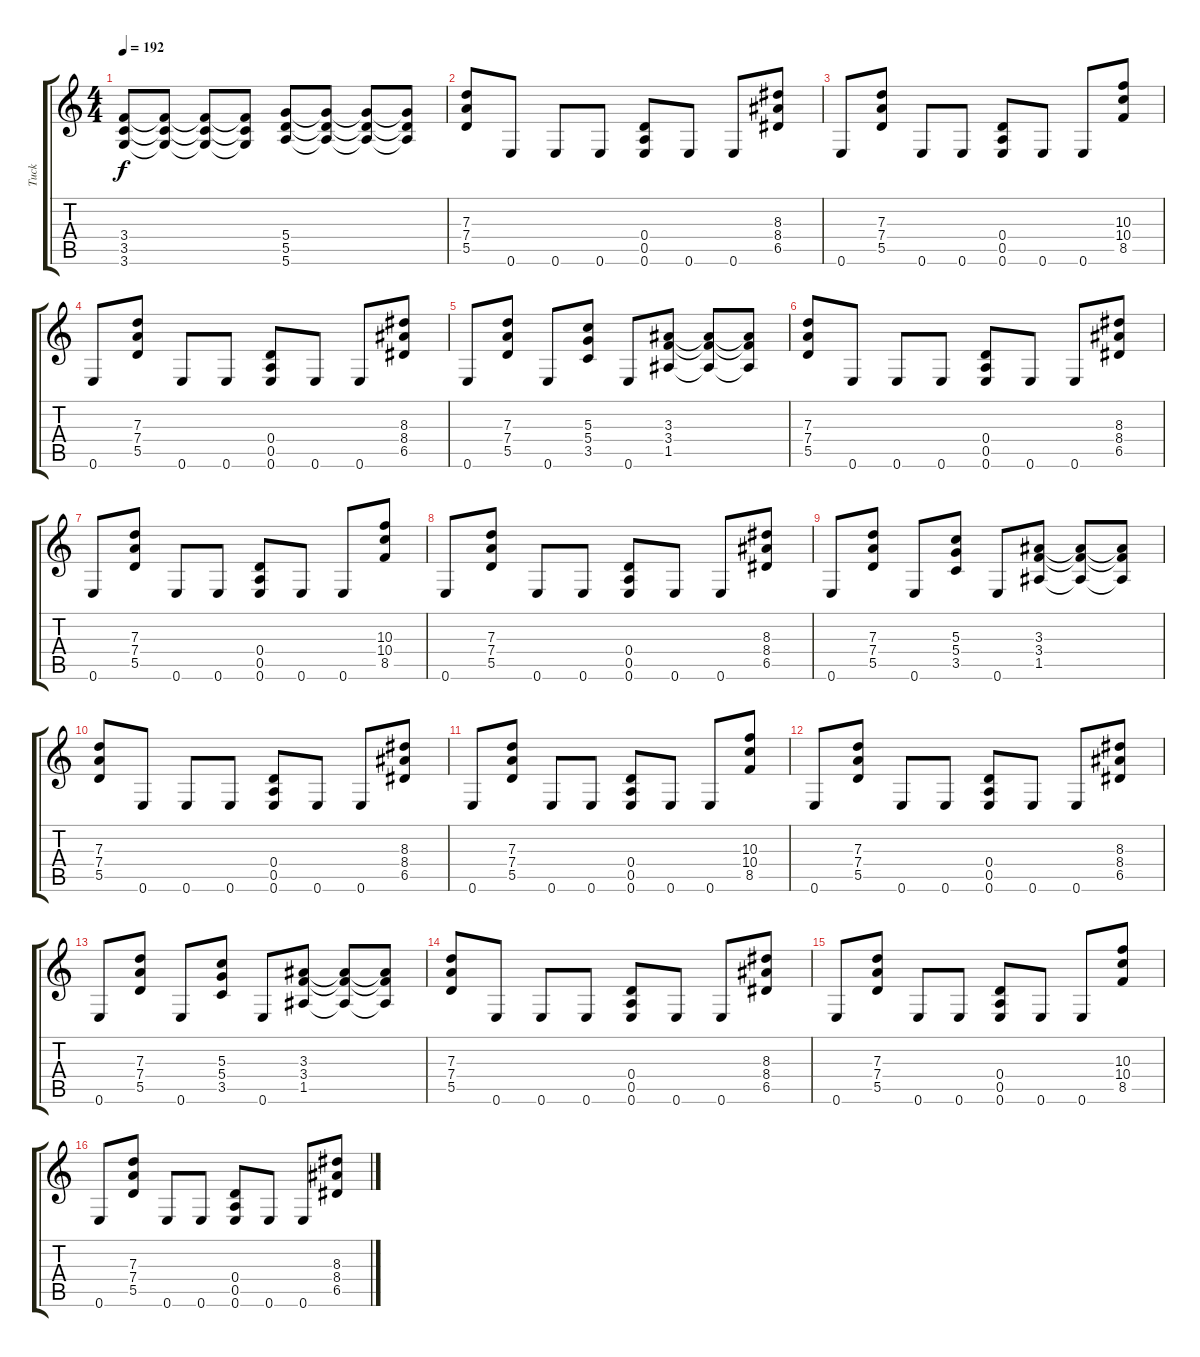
\track ("Tuck" "Tuck") {instrument distortionguitar}
\staff {score tabs}
\tuning (E4 B3 G3 D3 A2 E2) {hide}
\ts (4 4)
\tempo 192
\clef g2
\ks c
(3.4{t} 3.5{t} 3.6{t}).8{dy f} (3.4{t} 3.5{t} 3.6{t}).8 (3.4{t} 3.5{t} 3.6{t}).8 (3.4{t} 3.5{t} 3.6{t}).8 (5.4 5.5 5.6).8 (5.4{t} 5.5{t} 5.6{t}).8 (5.4{t} 5.5{t} 5.6{t}).8 (5.4{t} 5.5{t} 5.6{t}).8 |
(7.3 7.4 5.5).8 0.6.8 0.6.8 0.6.8 (0.4 0.5 0.6).8 0.6.8 0.6.8 (8.3 8.4 6.5).8 |
0.6.8 (7.3 7.4 5.5).8 0.6.8 0.6.8 (0.4 0.5 0.6).8 0.6.8 0.6.8 (10.3 10.4 8.5).8 |
0.6.8 (7.3 7.4 5.5).8 0.6.8 0.6.8 (0.4 0.5 0.6).8 0.6.8 0.6.8 (8.3 8.4 6.5).8 |
0.6.8 (7.3 7.4 5.5).8 0.6.8 (5.3 5.4 3.5).8 0.6.8 (3.3 3.4 1.5).8 (3.3{t} 3.4{t} 1.5{t}).8 (3.3{t} 3.4{t} 1.5{t}).8 |
(7.3 7.4 5.5).8 0.6.8 0.6.8 0.6.8 (0.4 0.5 0.6).8 0.6.8 0.6.8 (8.3 8.4 6.5).8 |
0.6.8 (7.3 7.4 5.5).8 0.6.8 0.6.8 (0.4 0.5 0.6).8 0.6.8 0.6.8 (10.3 10.4 8.5).8 |
0.6.8 (7.3 7.4 5.5).8 0.6.8 0.6.8 (0.4 0.5 0.6).8 0.6.8 0.6.8 (8.3 8.4 6.5).8 |
0.6.8 (7.3 7.4 5.5).8 0.6.8 (5.3 5.4 3.5).8 0.6.8 (3.3 3.4 1.5).8 (3.3{t} 3.4{t} 1.5{t}).8 (3.3{t} 3.4{t} 1.5{t}).8 |
(7.3 7.4 5.5).8 0.6.8 0.6.8 0.6.8 (0.4 0.5 0.6).8 0.6.8 0.6.8 (8.3 8.4 6.5).8 |
0.6.8 (7.3 7.4 5.5).8 0.6.8 0.6.8 (0.4 0.5 0.6).8 0.6.8 0.6.8 (10.3 10.4 8.5).8 |
0.6.8 (7.3 7.4 5.5).8 0.6.8 0.6.8 (0.4 0.5 0.6).8 0.6.8 0.6.8 (8.3 8.4 6.5).8 |
0.6.8 (7.3 7.4 5.5).8 0.6.8 (5.3 5.4 3.5).8 0.6.8 (3.3 3.4 1.5).8 (3.3{t} 3.4{t} 1.5{t}).8 (3.3{t} 3.4{t} 1.5{t}).8 |
(7.3 7.4 5.5).8 0.6.8 0.6.8 0.6.8 (0.4 0.5 0.6).8 0.6.8 0.6.8 (8.3 8.4 6.5).8 |
0.6.8 (7.3 7.4 5.5).8 0.6.8 0.6.8 (0.4 0.5 0.6).8 0.6.8 0.6.8 (10.3 10.4 8.5).8 |
0.6.8 (7.3 7.4 5.5).8 0.6.8 0.6.8 (0.4 0.5 0.6).8 0.6.8 0.6.8 (8.3 8.4 6.5).8
